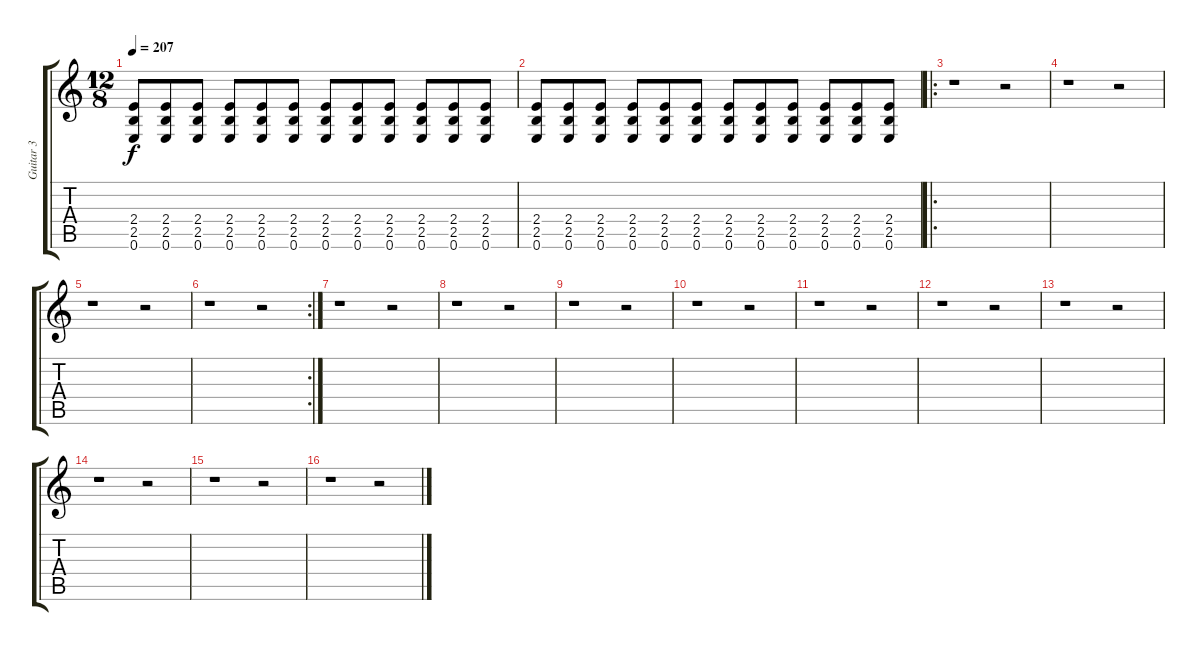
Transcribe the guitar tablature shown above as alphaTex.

\track ("Guitar 3" "Guitar 3") {instrument overdrivenguitar}
\staff {score tabs}
\tuning (E4 B3 G3 D3 A2 E2) {hide}
\ts (12 8)
\tempo 207
\clef g2
\ks c
(2.4 2.5 0.6).8{dy f} (2.4 2.5 0.6).8 (2.4 2.5 0.6).8 (2.4 2.5 0.6).8 (2.4 2.5 0.6).8 (2.4 2.5 0.6).8 (2.4 2.5 0.6).8 (2.4 2.5 0.6).8 (2.4 2.5 0.6).8 (2.4 2.5 0.6).8 (2.4 2.5 0.6).8 (2.4 2.5 0.6).8 |
(2.4 2.5 0.6).8 (2.4 2.5 0.6).8 (2.4 2.5 0.6).8 (2.4 2.5 0.6).8 (2.4 2.5 0.6).8 (2.4 2.5 0.6).8 (2.4 2.5 0.6).8 (2.4 2.5 0.6).8 (2.4 2.5 0.6).8 (2.4 2.5 0.6).8 (2.4 2.5 0.6).8 (2.4 2.5 0.6).8 |
\ro
r.1 r.2 |
r.1 r.2 |
r.1 r.2 |
\rc 2
r.1 r.2 |
r.1 r.2 |
r.1 r.2 |
r.1 r.2 |
r.1 r.2 |
r.1 r.2 |
r.1 r.2 |
r.1 r.2 |
r.1 r.2 |
r.1 r.2 |
r.1 r.2
